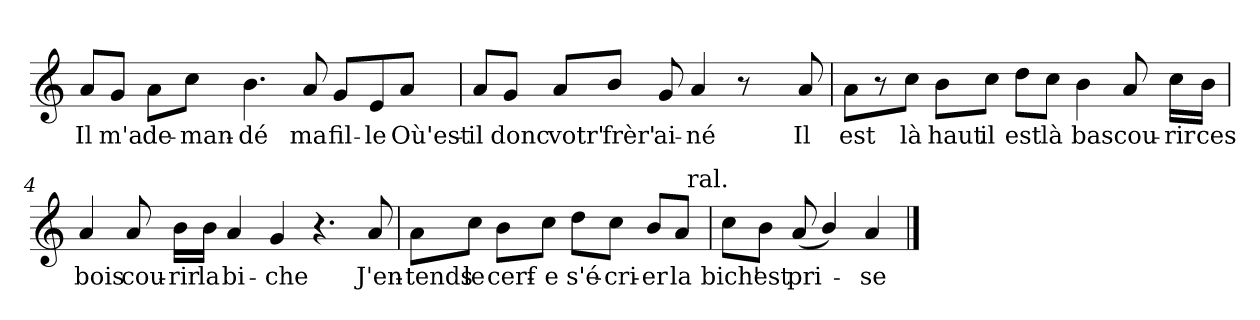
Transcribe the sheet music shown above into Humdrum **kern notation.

**kern	**text
*part1	*part1
*staff1	*staff1
*clefG2	*
*k[]	*
*C:	*
=1	=1
!	!LO:LY:b
8a/L	Il
!	!LO:LY:b
8g/J	m'a
!	!LO:LY:b
8a\L	de-
!	!LO:LY:b
8cc\J	-man-
!	!LO:LY:b
4.b\	-dé
!	!LO:LY:b
8a/	ma
!	!LO:LY:b
8g/L	fil-
!	!LO:LY:b
8e/	-le
!	!LO:LY:b
8a/J	Où'est-
=2	=2
!	!LO:LY:b
8a/L	-il
!	!LO:LY:b
8g/J	donc
!	!LO:LY:b
8a/L	votr'
!	!LO:LY:b
8b/J	frèr'
!	!LO:LY:b
8g/	ai-
!	!LO:LY:b
4a/	-né
8r	.
8ryy	.
!	!LO:LY:b
8a/	Il
!!LO:LB:g=z
=3	=3
!	!LO:LY:b
8a\L	est
8r	.
!	!LO:LY:b
8cc\J	là
!	!LO:LY:b
8b\L	haut
!	!LO:LY:b
8cc\J	il
!	!LO:LY:b
8dd\L	est
!	!LO:LY:b
8cc\J	là
!	!LO:LY:b
4b\	bas
!	!LO:LY:b
8a/	cou-
!	!LO:LY:b
16cc\LL	-rir
!	!LO:LY:b
16b\JJ	ces
=4	=4
!	!LO:LY:b
4a/	bois
!	!LO:LY:b
8a/	cou-
!	!LO:LY:b
16b\LL	-rir
!	!LO:LY:b
16b\JJ	la
!	!LO:LY:b
4a/	bi-
!	!LO:LY:b
4g/	-che
4.r	.
!	!LO:LY:b
8a/	J'en-
!!LO:LB:g=z
=5	=5
!	!LO:LY:b
*^	*
8a\L	2ryy	-tends
!	!	!LO:LY:b
8cc\J	.	le
!	!	!LO:LY:b
8b\L	.	cerf-
!	!	!LO:LY:b
8cc\J	.	-e
!	!	!LO:LY:b
8dd\L	4ryy	s'é-
!	!	!LO:LY:b
8cc\J	.	-cri-
!	!	!LO:LY:b
8b/L	8ryy	-er
!	!	!LO:LY:b
8a/J	32ryy	la
!	!LO:TX:a:t=ral.	!
.	16.ryy	.
=6	=6	=6
!	!	!LO:LY:b
*v	*v	*
8cc\L	bich'
!	!LO:LY:b
8b\J	est
!	!LO:LY:b
(<8a/	pri-
4b/)	.
!	!LO:LY:b
4a/	-se
==	==
*-	*-
